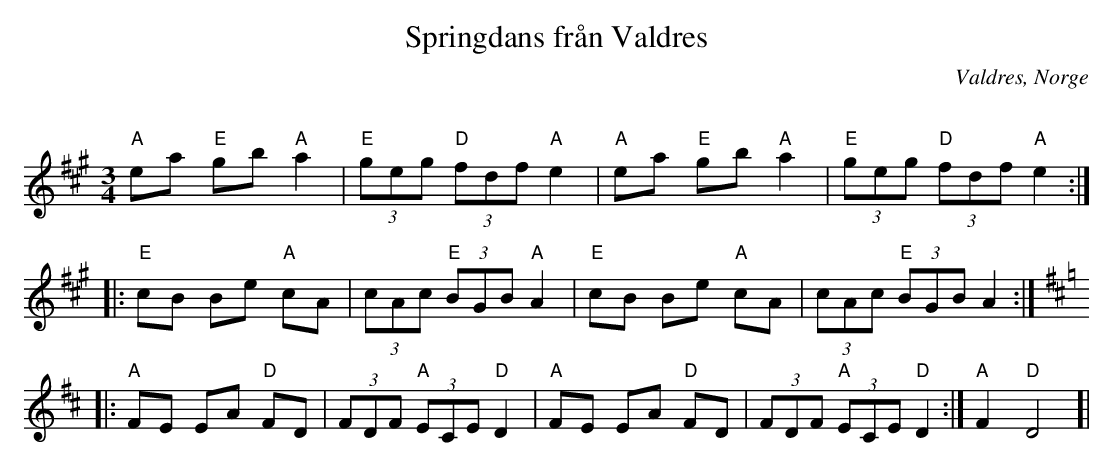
X:1
T:Springdans från Valdres
O:Valdres, Norge
Q:140
M:3/4
L:1/8
K:A
"A"ea "E"gb "A"a2|"E"(3geg "D"(3fdf "A"e2|"A"ea "E"gb "A"a2|"E"(3geg "D"(3fdf "A"e2:|
|:"E"cB Be "A"cA|(3cAc "E"(3BGB "A"A2|"E"cB Be "A"cA|(3cAc "E"(3BGB A2:|
K:D
|:"A"FE EA "D"FD|(3FDF "A"(3ECE "D"D2|"A"FE EA "D"FD|(3FDF "A"(3ECE "D"D2:|"A"F2 "D"D4]|
